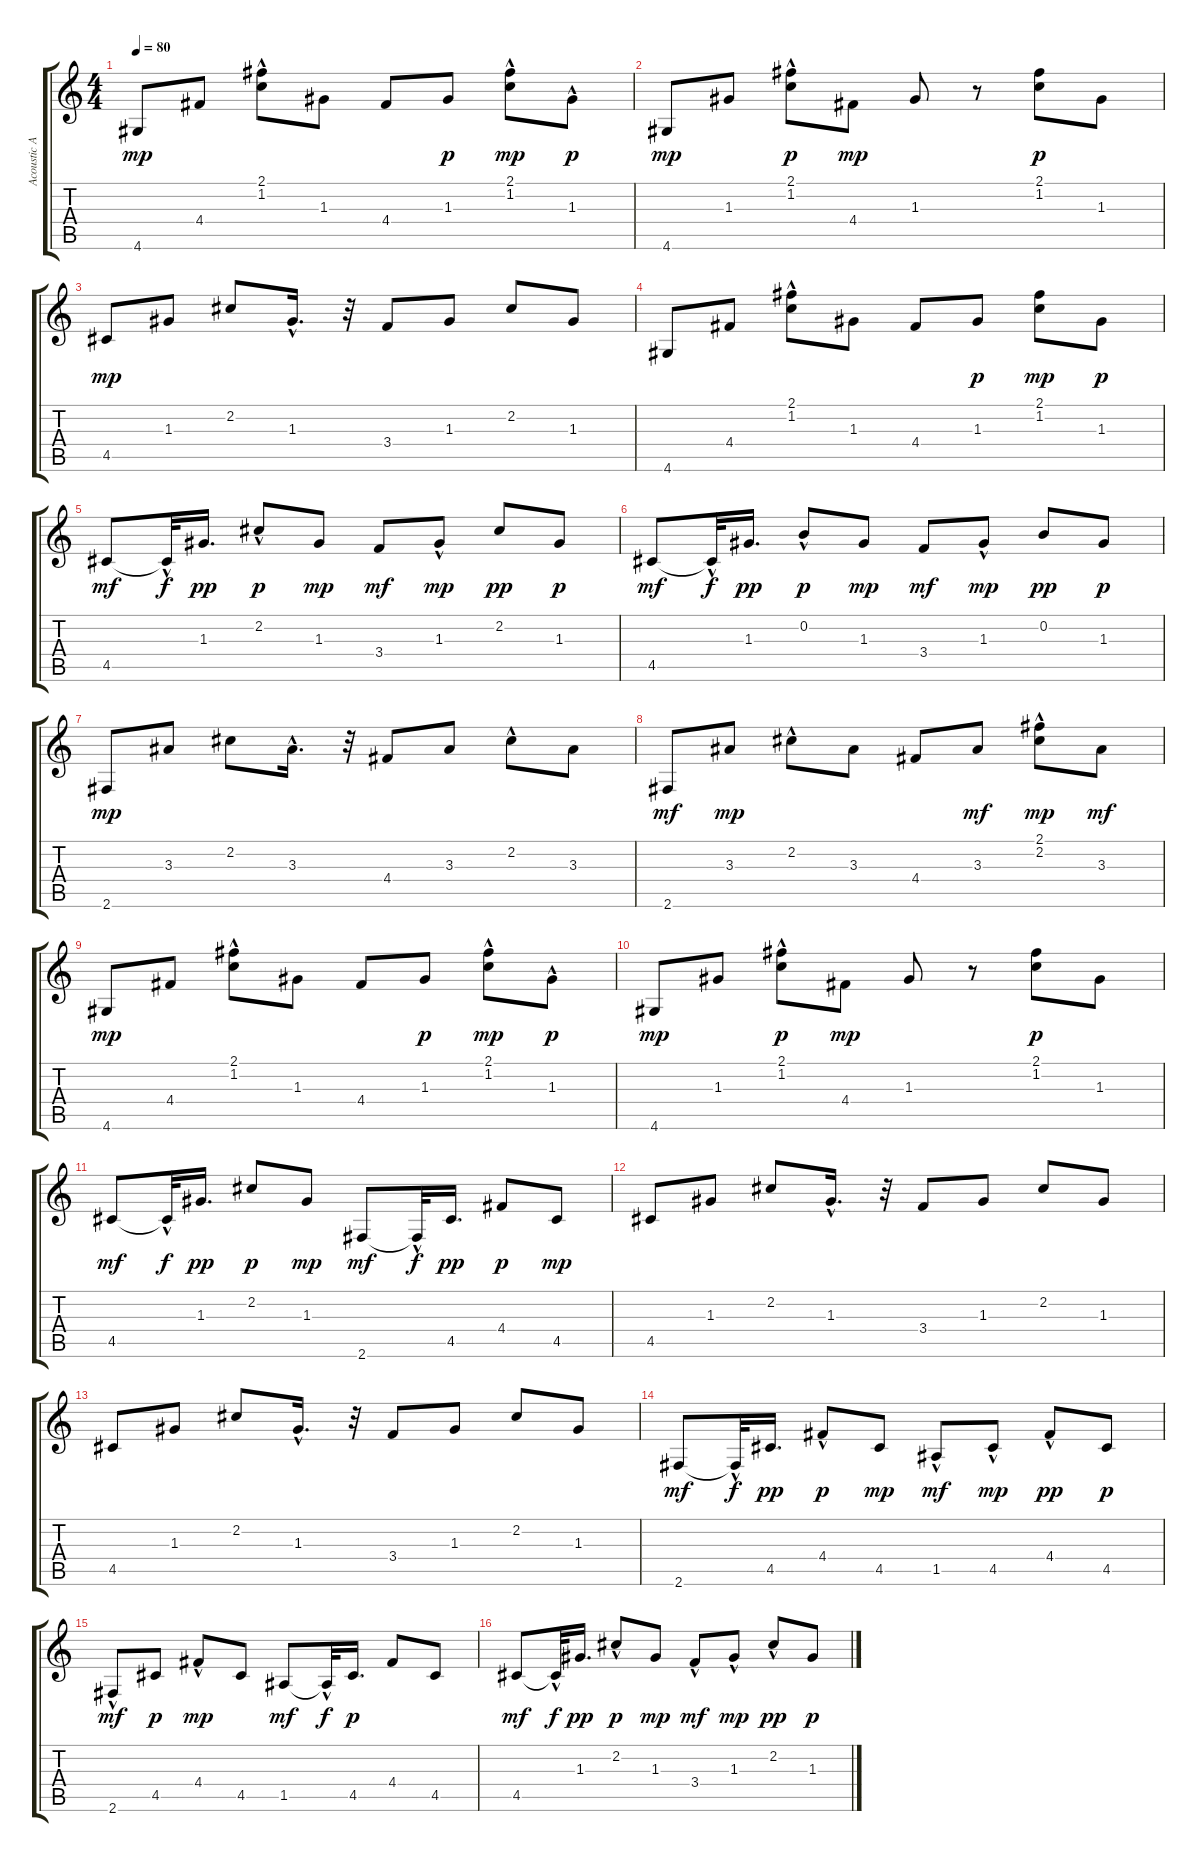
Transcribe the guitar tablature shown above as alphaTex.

\track ("Acoustic Accompaniment" "Acoustic A") {instrument acousticguitarsteel}
\staff {score tabs}
\tuning (E4 B3 G3 D3 A2 E2) {hide}
\ts (4 4)
\tempo 80
\clef g2
\ks c
4.6.8{dy mp} 4.4.8 (2.1{hac} 1.2{hac}).8 1.3.8 4.4.8 1.3.8{dy p} (2.1{hac} 1.2).8{dy mp} 1.3{hac}.8{dy p} |
4.6.8{dy mp} 1.3.8 (2.1{hac} 1.2{hac}).8{dy p} 4.4.8{dy mp} 1.3.8 r.8 (2.1 1.2).8{dy p} 1.3.8 |
4.5.8{dy mp} 1.3.8 2.2.8 1.3{hac}.16{d} r.32 3.4.8 1.3.8 2.2.8 1.3.8 |
4.6.8 4.4.8 (2.1{hac} 1.2{hac}).8 1.3.8 4.4.8 1.3.8{dy p} (2.1 1.2).8{dy mp} 1.3.8{dy p} |
4.5.8{dy mf} 4.5{hac t}.32{dy f} 1.3.16{d dy pp} 2.2{hac}.8{dy p} 1.3.8{dy mp} 3.4.8{dy mf} 1.3{hac}.8{dy mp} 2.2.8{dy pp} 1.3.8{dy p} |
4.5.8{dy mf} 4.5{hac t}.32{dy f} 1.3.16{d dy pp} 0.2{hac}.8{dy p} 1.3.8{dy mp} 3.4.8{dy mf} 1.3{hac}.8{dy mp} 0.2.8{dy pp} 1.3.8{dy p} |
2.6.8{dy mp} 3.3.8 2.2.8 3.3{hac}.16{d} r.32 4.4.8 3.3.8 2.2{hac}.8 3.3.8 |
2.6.8{dy mf} 3.3.8{dy mp} 2.2{hac}.8 3.3.8 4.4.8 3.3.8{dy mf} (2.1 2.2{hac}).8{dy mp} 3.3.8{dy mf} |
4.6.8{dy mp} 4.4.8 (2.1{hac} 1.2{hac}).8 1.3.8 4.4.8 1.3.8{dy p} (2.1{hac} 1.2).8{dy mp} 1.3{hac}.8{dy p} |
4.6.8{dy mp} 1.3.8 (2.1{hac} 1.2{hac}).8{dy p} 4.4.8{dy mp} 1.3.8 r.8 (2.1 1.2).8{dy p} 1.3.8 |
4.5.8{dy mf} 4.5{hac t}.32{dy f} 1.3.16{d dy pp} 2.2.8{dy p} 1.3.8{dy mp} 2.6.8{dy mf} 2.6{hac t}.32{dy f} 4.5.16{d dy pp} 4.4.8{dy p} 4.5.8{dy mp} |
4.5.8 1.3.8 2.2.8 1.3{hac}.16{d} r.32 3.4.8 1.3.8 2.2.8 1.3.8 |
4.5.8 1.3.8 2.2.8 1.3{hac}.16{d} r.32 3.4.8 1.3.8 2.2.8 1.3.8 |
2.6.8{dy mf} 2.6{hac t}.32{dy f} 4.5.16{d dy pp} 4.4{hac}.8{dy p} 4.5.8{dy mp} 1.5{hac}.8{dy mf} 4.5{hac}.8{dy mp} 4.4{hac}.8{dy pp} 4.5.8{dy p} |
2.6{hac}.8{dy mf} 4.5.8{dy p} 4.4{hac}.8{dy mp} 4.5.8 1.5.8{dy mf} 1.5{hac t}.32{dy f} 4.5.16{d dy p} 4.4.8 4.5.8 |
4.5.8{dy mf} 4.5{hac t}.32{dy f} 1.3.16{d dy pp} 2.2{hac}.8{dy p} 1.3.8{dy mp} 3.4{hac}.8{dy mf} 1.3{hac}.8{dy mp} 2.2{hac}.8{dy pp} 1.3.8{dy p}
